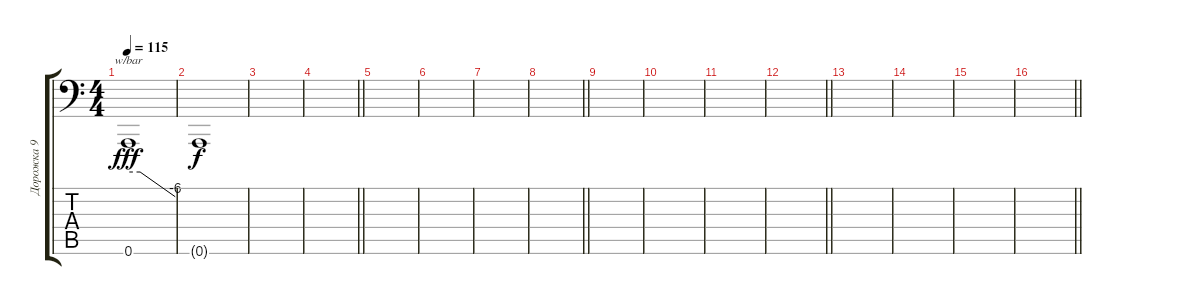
\track ("Дорожка 9" "Дорожка 9") {instrument reversecymbal}
\staff {score tabs}
\tuning (B3 Gb3 D3 A2 E2 A1) {hide}
\ts (4 4)
\tempo 115
\clef f4
\ks c
0.6.1{tbe (custom default 0 0 15 0 60 -24) dy fff instrument ocarina} |
0.6{t}.1{dy f} |
|
\barLineRight lightlight
|
|
|
|
\barLineRight lightlight
|
|
|
|
\barLineRight lightlight
|
|
|
|
\barLineRight lightlight
